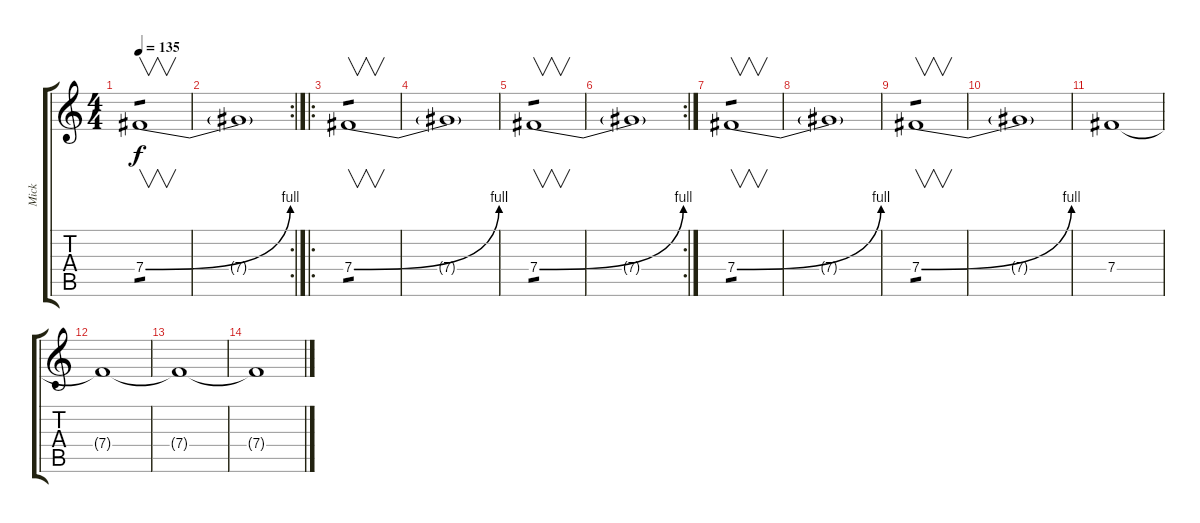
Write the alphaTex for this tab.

\track ("Mick" "Mick") {instrument distortionguitar}
\staff {score tabs}
\tuning (Db4 Ab3 E3 B2 Gb2 B1) {hide}
\ts (4 4)
\tempo 135
\clef g2
\ks c
7.4{be (bend 0 0 60 4)}.1{v tp 1 dy f} |
\rc 2
7.4{t}.1 |
\ro
7.4{be (bend 0 0 60 4)}.1{v tp 1} |
7.4{t}.1 |
7.4{be (bend 0 0 60 4)}.1{v tp 1} |
\rc 2
7.4{t}.1 |
7.4{be (bend 0 0 60 4)}.1{v tp 1} |
7.4{t}.1 |
7.4{be (bend 0 0 60 4)}.1{v tp 1} |
7.4{t}.1 |
7.4.1 |
7.4{t}.1 |
7.4{t}.1 |
7.4{t}.1{volume 0}
